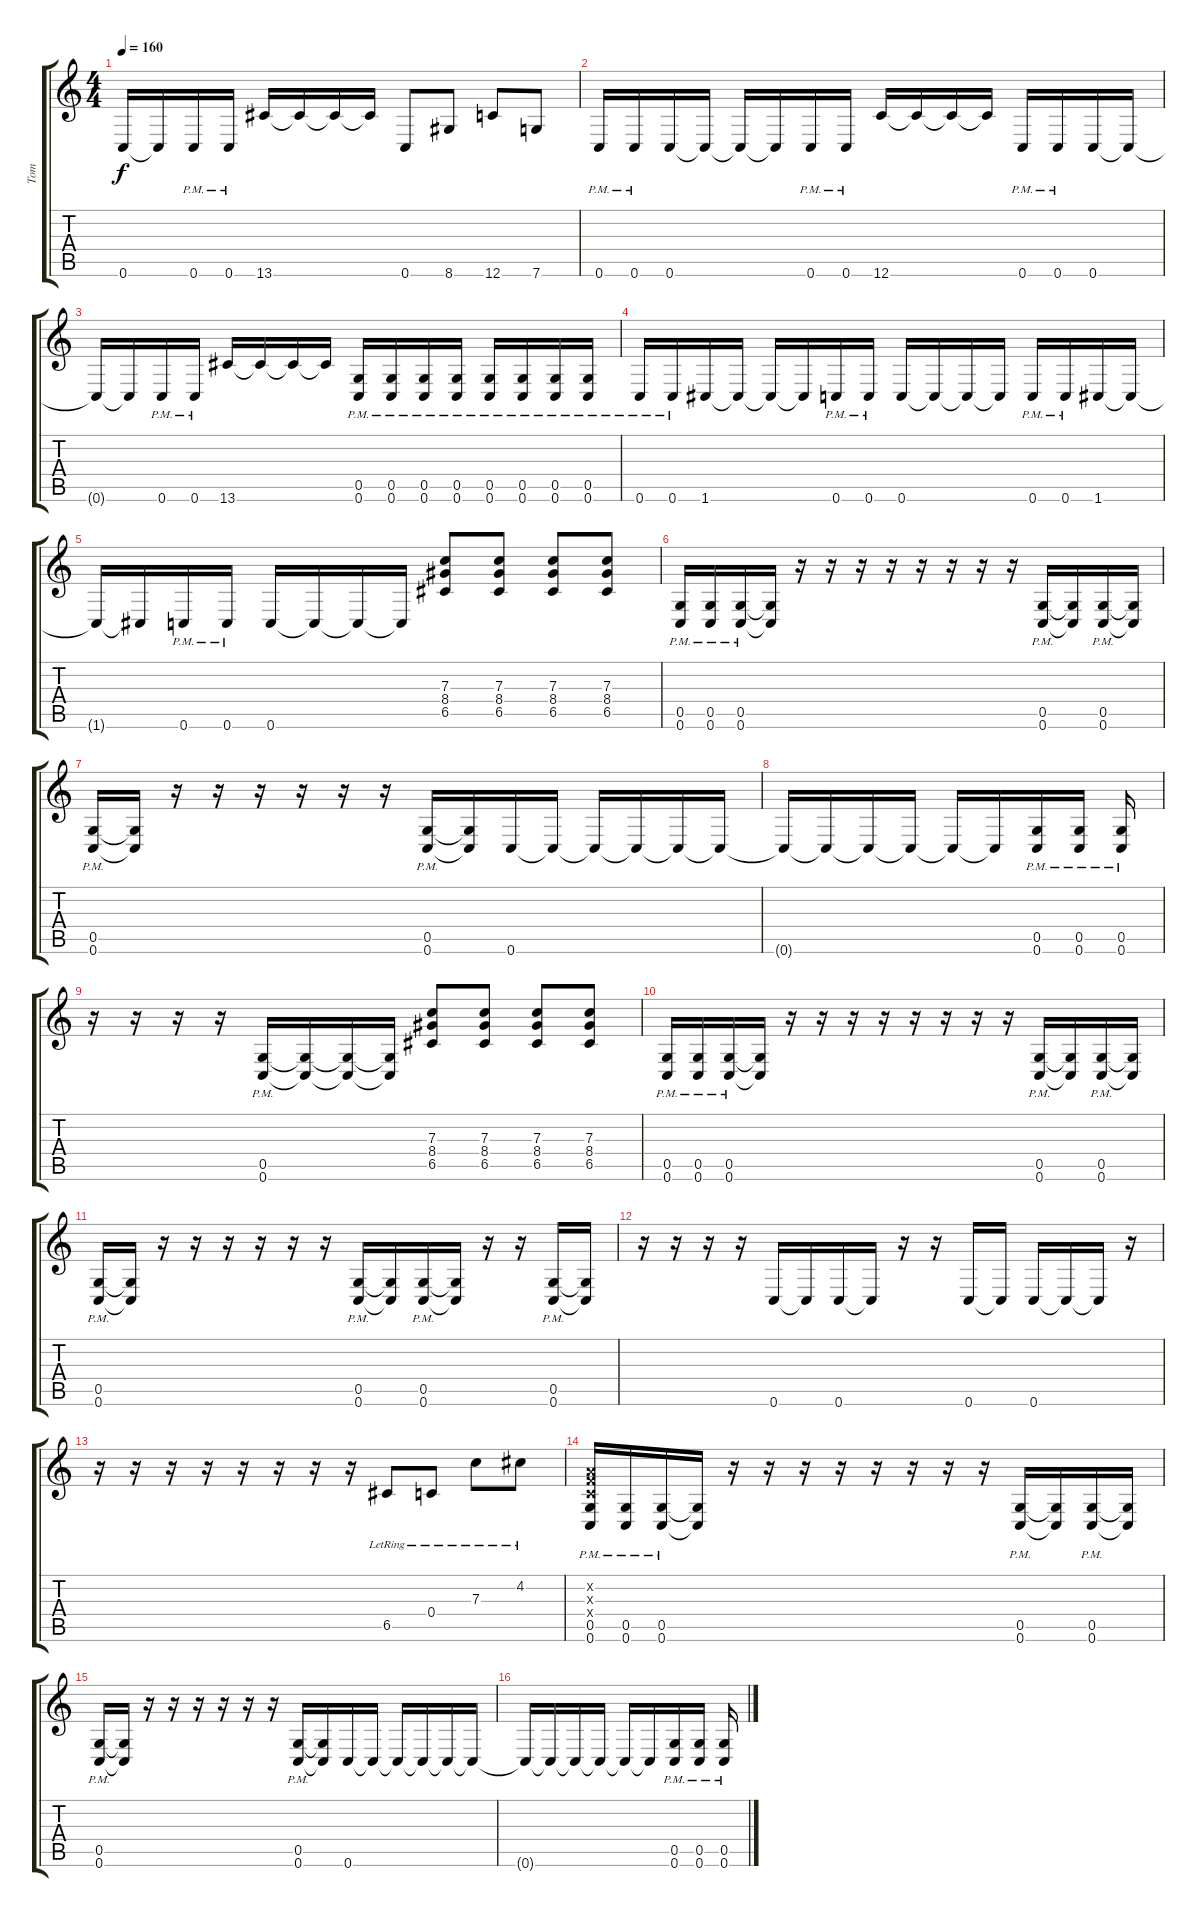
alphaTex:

\track ("Tom" "Tom") {instrument distortionguitar}
\staff {score tabs}
\tuning (D4 A3 F3 C3 G2 C2) {hide}
\ts (4 4)
\tempo 160
\clef g2
\ks c
0.6{t}.16{dy f} 0.6{t}.16 0.6{pm}.16 0.6{pm}.16 13.6.16 13.6{t}.16 13.6{t}.16 13.6{t}.16 0.6.8 8.6.8 12.6.8 7.6.8 |
0.6{pm}.16 0.6{pm}.16 0.6.16 0.6{t}.16 0.6{t}.16 0.6{t}.16 0.6{pm}.16 0.6{pm}.16 12.6.16 12.6{t}.16 12.6{t}.16 12.6{t}.16 0.6{pm}.16 0.6{pm}.16 0.6.16 0.6{t}.16 |
0.6{t}.16 0.6{t}.16 0.6{pm}.16 0.6{pm}.16 13.6.16 13.6{t}.16 13.6{t}.16 13.6{t}.16 (0.5{pm} 0.6{pm}).16 (0.5{pm} 0.6{pm}).16 (0.5{pm} 0.6{pm}).16 (0.5{pm} 0.6{pm}).16 (0.5{pm} 0.6{pm}).16 (0.5{pm} 0.6{pm}).16 (0.5{pm} 0.6{pm}).16 (0.5{pm} 0.6{pm}).16 |
0.6{pm}.16 0.6{pm}.16 1.6.16 1.6{t}.16 1.6{t}.16 1.6{t}.16 0.6{pm}.16 0.6{pm}.16 0.6.16 0.6{t}.16 0.6{t}.16 0.6{t}.16 0.6{pm}.16 0.6{pm}.16 1.6.16 1.6{t}.16 |
1.6{t}.16 1.6{t}.16 0.6{pm}.16 0.6{pm}.16 0.6.16 0.6{t}.16 0.6{t}.16 0.6{t}.16 (7.3 8.4 6.5).8 (7.3 8.4 6.5).8 (7.3 8.4 6.5).8 (7.3 8.4 6.5).8 |
(0.5{pm} 0.6{pm}).16 (0.5{pm} 0.6{pm}).16 (0.5{pm} 0.6{pm}).16 (0.5{t} 0.6{t}).16 r.16 r.16 r.16 r.16 r.16 r.16 r.16 r.16 (0.5{pm} 0.6{pm}).16 (0.5{t} 0.6{t}).16 (0.5{pm} 0.6{pm}).16 (0.5{t} 0.6{t}).16 |
(0.5{pm} 0.6{pm}).16 (0.5{t} 0.6{t}).16 r.16 r.16 r.16 r.16 r.16 r.16 (0.5{pm} 0.6{pm}).16 (0.5{t} 0.6{t}).16 0.6.16 0.6{t}.16 0.6{t}.16 0.6{t}.16 0.6{t}.16 0.6{t}.16 |
0.6{t}.16 0.6{t}.16 0.6{t}.16 0.6{t}.16 0.6{t}.16 0.6{t}.16 (0.5{pm} 0.6{pm}).16 (0.5{pm} 0.6{pm}).16 (0.5{pm} 0.6{pm}).16 |
r.16 r.16 r.16 r.16 (0.5{pm} 0.6{pm}).16 (0.5{t} 0.6{t}).16 (0.5{t} 0.6{t}).16 (0.5{t} 0.6{t}).16 (7.3 8.4 6.5).8 (7.3 8.4 6.5).8 (7.3 8.4 6.5).8 (7.3 8.4 6.5).8 |
(0.5{pm} 0.6{pm}).16 (0.5{pm} 0.6{pm}).16 (0.5{pm} 0.6{pm}).16 (0.5{t} 0.6{t}).16 r.16 r.16 r.16 r.16 r.16 r.16 r.16 r.16 (0.5{pm} 0.6{pm}).16 (0.5{t} 0.6{t}).16 (0.5{pm} 0.6{pm}).16 (0.5{t} 0.6{t}).16 |
(0.5{pm} 0.6{pm}).16 (0.5{t} 0.6{t}).16 r.16 r.16 r.16 r.16 r.16 r.16 (0.5{pm} 0.6{pm}).16 (0.5{t} 0.6{t}).16 (0.5{pm} 0.6{pm}).16 (0.5{t} 0.6{t}).16 r.16 r.16 (0.5{pm} 0.6{pm}).16 (0.5{t} 0.6{t}).16 |
r.16 r.16 r.16 r.16 0.6.16 0.6{t}.16 0.6.16 0.6{t}.16 r.16 r.16 0.6.16 0.6{t}.16 0.6.16 0.6{t}.16 0.6{t}.16 r.16 |
r.16 r.16 r.16 r.16 r.16 r.16 r.16 r.16 6.5{lr}.8 0.4{lr}.8 7.3{lr}.8 4.2{lr}.8 |
(0.2{x} 0.3{x} 0.4{x} 0.5{pm} 0.6{pm}).16 (0.5{pm} 0.6{pm}).16 (0.5{pm} 0.6{pm}).16 (0.5{t} 0.6{t}).16 r.16 r.16 r.16 r.16 r.16 r.16 r.16 r.16 (0.5{pm} 0.6{pm}).16 (0.5{t} 0.6{t}).16 (0.5{pm} 0.6{pm}).16 (0.5{t} 0.6{t}).16 |
(0.5{pm} 0.6{pm}).16 (0.5{t} 0.6{t}).16 r.16 r.16 r.16 r.16 r.16 r.16 (0.5{pm} 0.6{pm}).16 (0.5{t} 0.6{t}).16 0.6.16 0.6{t}.16 0.6{t}.16 0.6{t}.16 0.6{t}.16 0.6{t}.16 |
0.6{t}.16 0.6{t}.16 0.6{t}.16 0.6{t}.16 0.6{t}.16 0.6{t}.16 (0.5{pm} 0.6{pm}).16 (0.5{pm} 0.6{pm}).16 (0.5{pm} 0.6{pm}).16
